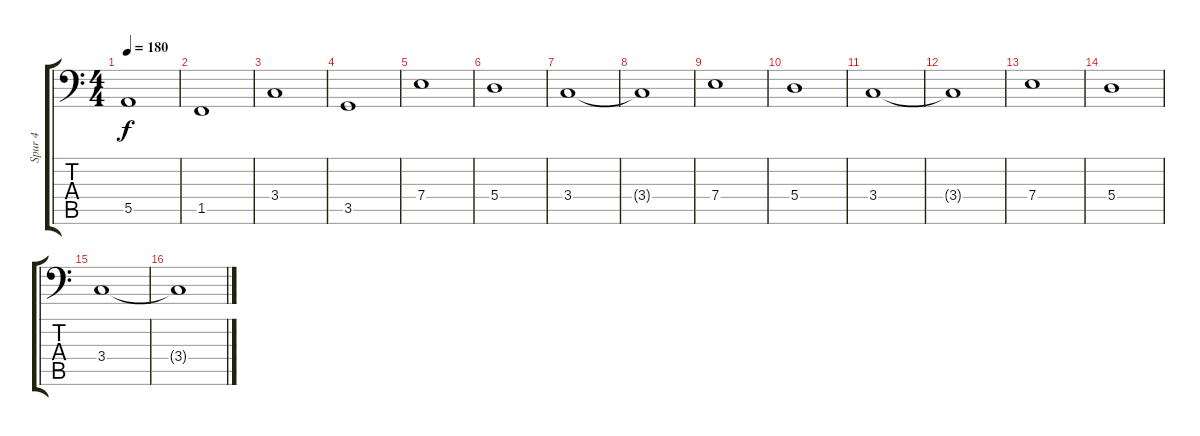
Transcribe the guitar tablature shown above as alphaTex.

\track ("Spur 4" "Spur 4") {instrument electricbassfinger}
\staff {score tabs}
\tuning (C3 G2 D2 A1 E1 B0) {hide}
\ts (4 4)
\tempo 180
\clef f4
\ks c
5.5.1{dy f} |
1.5.1 |
3.4.1 |
3.5.1 |
7.4.1 |
5.4.1 |
3.4.1 |
3.4{t}.1 |
7.4.1 |
5.4.1 |
3.4.1 |
3.4{t}.1 |
7.4.1 |
5.4.1 |
3.4.1 |
3.4{t}.1
